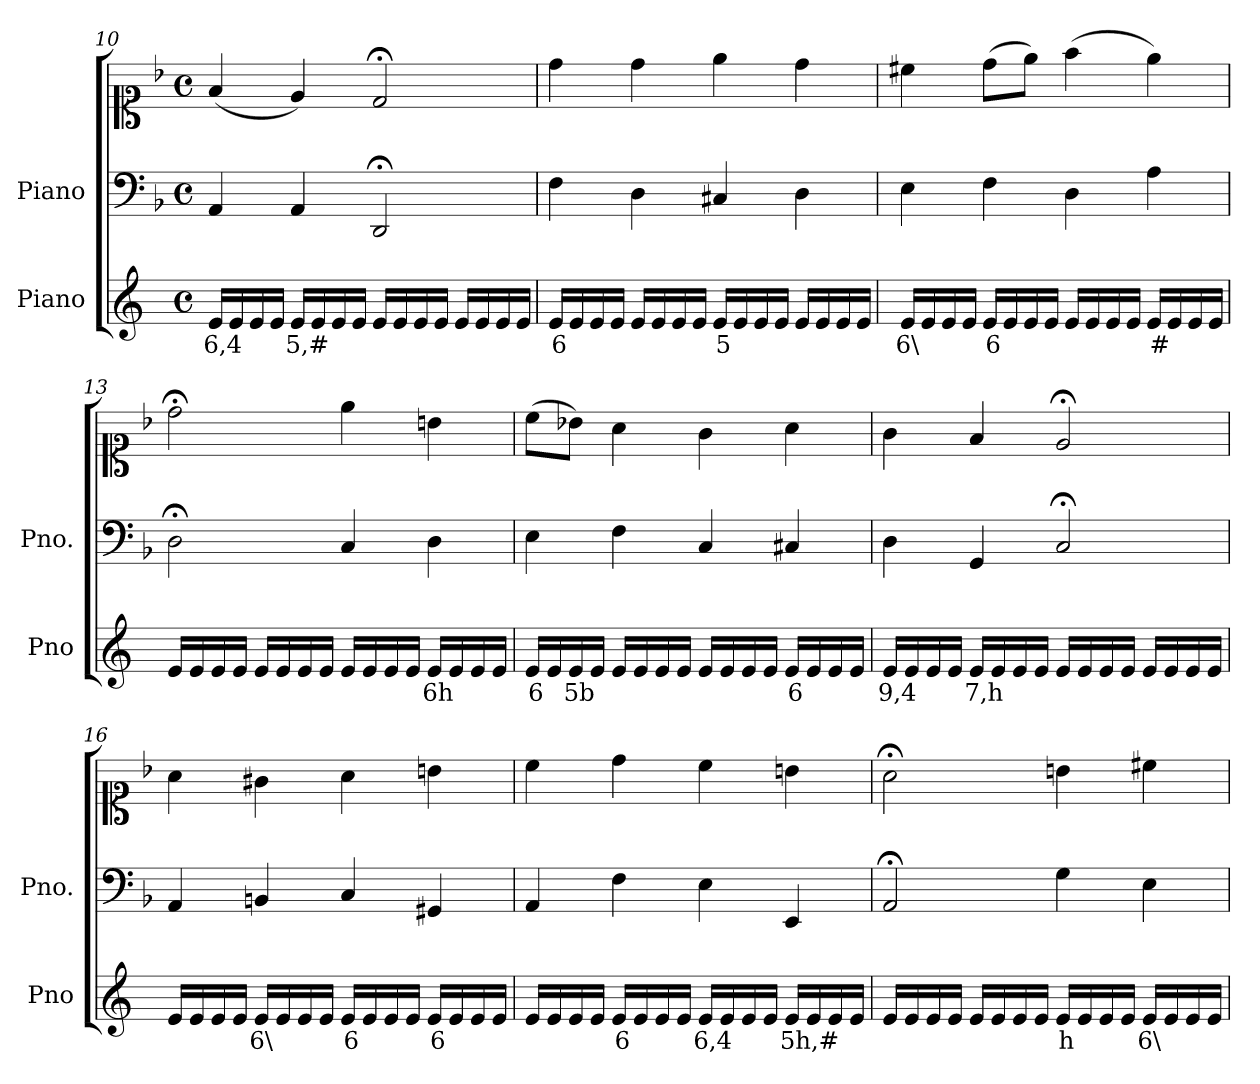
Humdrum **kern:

**kern	**text	**kern	**kern
*part2	*part2	*part1	*part1
*staff3	*staff3	*staff2	*staff1
*I"Piano	*	*I"Piano	*
*I'Pno	*	*I'Pno.	*
*clefG2	*	*clefF4	*clefC1
*k[]	*	*k[b-]	*k[b-]
*M4/4	*	*M4/4	*M4/4
*met(c)	*	*met(c)	*met(c)
=10	=10	=10	=10
!	!LO:LY:b	!	!
16e/LL	6,4	4AA/	(<4f/
16e/	.	.	.
16e/	.	.	.
16e/JJ	.	.	.
!	!LO:LY:b	!	!
16e/LL	5,#	4AA/	4e/)
16e/	.	.	.
16e/	.	.	.
16e/JJ	.	.	.
16e/LL	.	2DD;</	2d;</
16e/	.	.	.
16e/	.	.	.
16e/JJ	.	.	.
16e/LL	.	.	.
16e/	.	.	.
16e/	.	.	.
16e/JJ	.	.	.
=11	=11	=11	=11
!	!LO:LY:b	!	!
16e/LL	6	4F\	4dd\
16e/	.	.	.
16e/	.	.	.
16e/JJ	.	.	.
16e/LL	.	4D\	4dd\
16e/	.	.	.
16e/	.	.	.
16e/JJ	.	.	.
!	!LO:LY:b	!	!
16e/LL	5	4C#X/	4ee\
16e/	.	.	.
16e/	.	.	.
16e/JJ	.	.	.
16e/LL	.	4D\	4dd\
16e/	.	.	.
16e/	.	.	.
16e/JJ	.	.	.
=12	=12	=12	=12
!	!LO:LY:b	!	!
16e/LL	6\	4E\	4cc#X\
16e/	.	.	.
16e/	.	.	.
16e/JJ	.	.	.
!	!LO:LY:b	!	!
16e/LL	6	4F\	(>8dd\L
16e/	.	.	.
16e/	.	.	8ee\J)
16e/JJ	.	.	.
16e/LL	.	4D\	(>4ff\
16e/	.	.	.
16e/	.	.	.
16e/JJ	.	.	.
!	!LO:LY:b	!	!
16e/LL	#	4A\	4ee\)
16e/	.	.	.
16e/	.	.	.
16e/JJ	.	.	.
=13	=13	=13	=13
16e/LL	.	2D;<\	2dd;<\
16e/	.	.	.
16e/	.	.	.
16e/JJ	.	.	.
16e/LL	.	.	.
16e/	.	.	.
16e/	.	.	.
16e/JJ	.	.	.
16e/LL	.	4C/	4ee\
16e/	.	.	.
16e/	.	.	.
16e/JJ	.	.	.
!	!LO:LY:b	!	!
16e/LL	6h	4D\	4bn\
16e/	.	.	.
16e/	.	.	.
16e/JJ	.	.	.
=14	=14	=14	=14
!	!LO:LY:b	!	!
16e/LL	6	4E\	(>8cc\L
16e/	.	.	.
!	!LO:LY:b	!	!
16e/	5b	.	8b-X\J)
16e/JJ	.	.	.
16e/LL	.	4F\	4a\
16e/	.	.	.
16e/	.	.	.
16e/JJ	.	.	.
16e/LL	.	4C/	4g\
16e/	.	.	.
16e/	.	.	.
16e/JJ	.	.	.
!	!LO:LY:b	!	!
16e/LL	6	4C#X/	4a\
16e/	.	.	.
16e/	.	.	.
16e/JJ	.	.	.
=15	=15	=15	=15
!	!LO:LY:b	!	!
16e/LL	9,4	4D\	4g\
16e/	.	.	.
16e/	.	.	.
16e/JJ	.	.	.
!	!LO:LY:b	!	!
16e/LL	7,h	4GG/	4f/
16e/	.	.	.
16e/	.	.	.
16e/JJ	.	.	.
16e/LL	.	2C;</	2e;</
16e/	.	.	.
16e/	.	.	.
16e/JJ	.	.	.
16e/LL	.	.	.
16e/	.	.	.
16e/	.	.	.
16e/JJ	.	.	.
=16	=16	=16	=16
16e/LL	.	4AA/	4a\
16e/	.	.	.
16e/	.	.	.
16e/JJ	.	.	.
!	!LO:LY:b	!	!
16e/LL	6\	4BBn/	4g#X\
16e/	.	.	.
16e/	.	.	.
16e/JJ	.	.	.
!	!LO:LY:b	!	!
16e/LL	6	4C/	4a\
16e/	.	.	.
16e/	.	.	.
16e/JJ	.	.	.
!	!LO:LY:b	!	!
16e/LL	6	4GG#X/	4bn\
16e/	.	.	.
16e/	.	.	.
16e/JJ	.	.	.
=17	=17	=17	=17
16e/LL	.	4AA/	4cc\
16e/	.	.	.
16e/	.	.	.
16e/JJ	.	.	.
!	!LO:LY:b	!	!
16e/LL	6	4F\	4dd\
16e/	.	.	.
16e/	.	.	.
16e/JJ	.	.	.
!	!LO:LY:b	!	!
16e/LL	6,4	4E\	4cc\
16e/	.	.	.
16e/	.	.	.
16e/JJ	.	.	.
!	!LO:LY:b	!	!
16e/LL	5h,#	4EE/	4bn\
16e/	.	.	.
16e/	.	.	.
16e/JJ	.	.	.
=18	=18	=18	=18
16e/LL	.	2AA;</	2a;<\
16e/	.	.	.
16e/	.	.	.
16e/JJ	.	.	.
16e/LL	.	.	.
16e/	.	.	.
16e/	.	.	.
16e/JJ	.	.	.
!	!LO:LY:b	!	!
16e/LL	h	4G\	4bn\
16e/	.	.	.
16e/	.	.	.
16e/JJ	.	.	.
!	!LO:LY:b	!	!
16e/LL	6\	4E\	4cc#X\
16e/	.	.	.
16e/	.	.	.
16e/JJ	.	.	.
=	=	=	=
*-	*-	*-	*-
